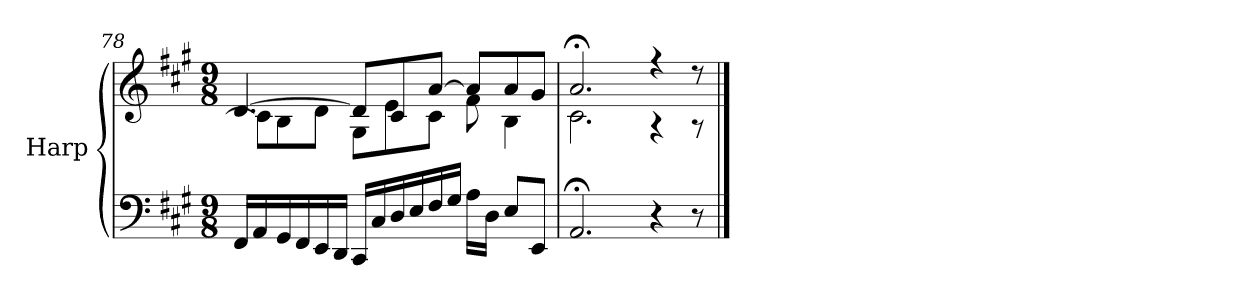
**kern	**kern
*part1	*part1
*staff2	*staff1
*I"Harp	*
*I'Hp	*
*clefF4	*clefG2
*k[f#c#g#]	*k[f#c#g#]
*M9/8	*M9/8
=78	=78
*	*^
16FF#/LL	[4.d/	8c#\L]
16AA/	.	.
16GG#/	.	8B\
16FF#/	.	.
16EE/	.	8d\J
16DD/JJ	.	.
16CC#/LL	8d/L]	8G#\L
16C#/	.	.
16D/	8c#/	8e\
16E/	.	.
16F#/	[8a/J	8c#\J
16G#/JJ	.	.
16A\LL	8a/L]	8f#\
16D\JJ	.	.
8E/L	8a/	4B\
8EE/J	8g#/J	.
=79	=79	=79
2.AA;/	2.a;</	2.c#\
4r	4r	4r
8r	8r	8r
*	*v	*v
==	==
*-	*-
